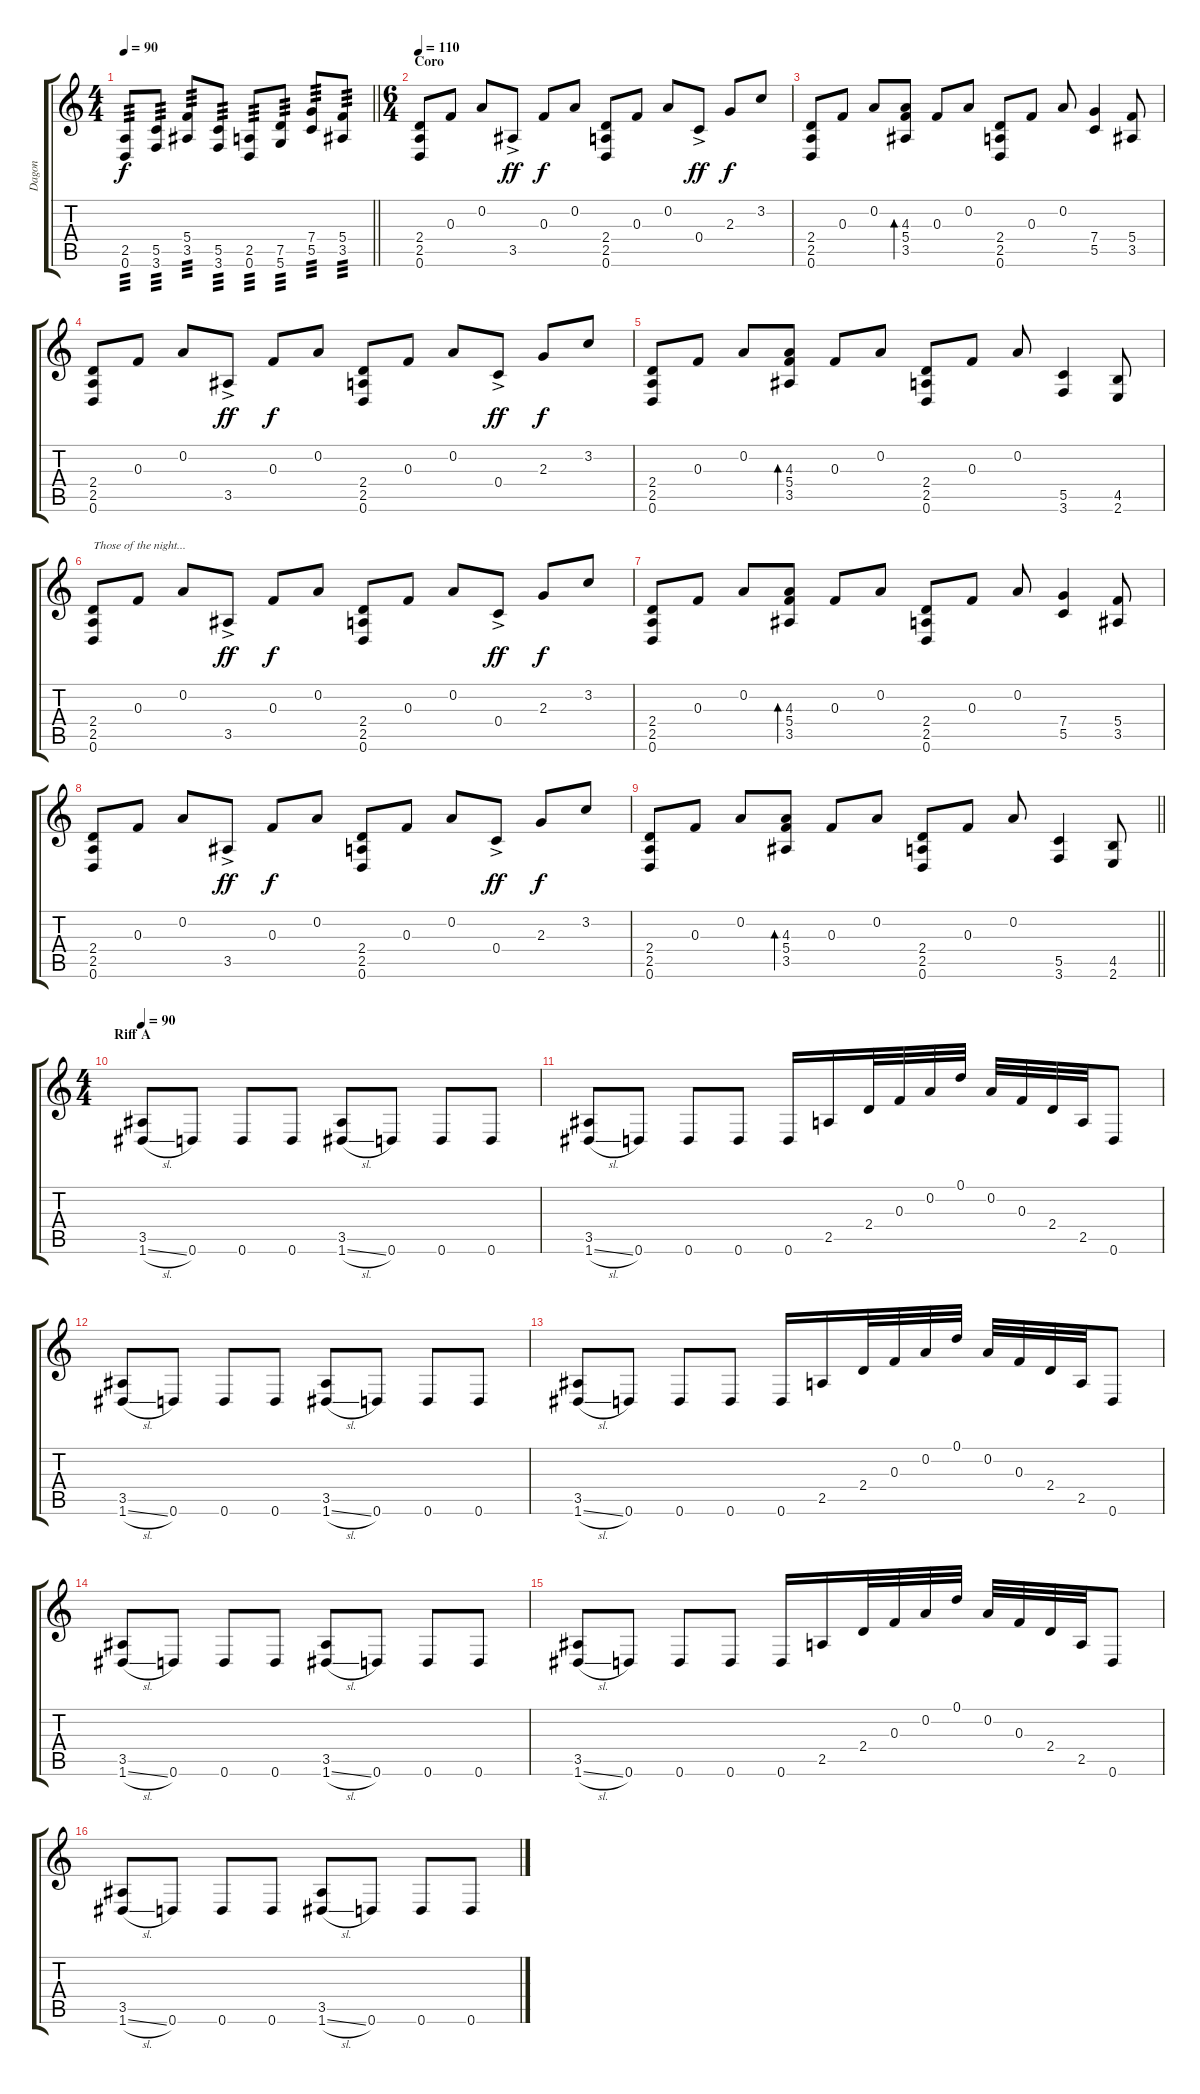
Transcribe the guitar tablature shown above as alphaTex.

\track ("Dagon" "Dagon") {instrument distortionguitar}
\staff {score tabs}
\tuning (D4 A3 F3 C3 G2 D2) {hide}
\ts (4 4)
\tempo 90
\clef g2
\barLineRight lightlight
\ks c
(2.5 0.6).8{tp 3 dy f} (5.5 3.6).8{tp 3} (5.4 3.5).8{tp 3} (5.5 3.6).8{tp 3} (2.5 0.6).8{tp 3} (7.5 5.6).8{tp 3} (7.4 5.5).8{tp 3} (5.4 3.5).8{tp 3} |
\ts (6 4)
\section ("" "Coro")
\tempo 110
(2.4 2.5 0.6).8 0.3.8 0.2.8 3.5{ac}.8{dy ff} 0.3.8{dy f} 0.2.8 (2.4 2.5 0.6).8 0.3.8 0.2.8 0.4{ac}.8{dy ff} 2.3.8{dy f} 3.2.8 |
(2.4 2.5 0.6).8 0.3.8 0.2.8 (4.3 5.4 3.5).8{bd 240} 0.3.8 0.2.8 (2.4 2.5 0.6).8 0.3.8 0.2.8 (7.4 5.5).4 (5.4 3.5).8 |
(2.4 2.5 0.6).8 0.3.8 0.2.8 3.5{ac}.8{dy ff} 0.3.8{dy f} 0.2.8 (2.4 2.5 0.6).8 0.3.8 0.2.8 0.4{ac}.8{dy ff} 2.3.8{dy f} 3.2.8 |
(2.4 2.5 0.6).8 0.3.8 0.2.8 (4.3 5.4 3.5).8{bd 240} 0.3.8 0.2.8 (2.4 2.5 0.6).8 0.3.8 0.2.8 (5.5 3.6).4 (4.5 2.6).8 |
(2.4 2.5 0.6).8{txt "Those of the night..."} 0.3.8 0.2.8 3.5{ac}.8{dy ff} 0.3.8{dy f} 0.2.8 (2.4 2.5 0.6).8 0.3.8 0.2.8 0.4{ac}.8{dy ff} 2.3.8{dy f} 3.2.8 |
(2.4 2.5 0.6).8 0.3.8 0.2.8 (4.3 5.4 3.5).8{bd 240} 0.3.8 0.2.8 (2.4 2.5 0.6).8 0.3.8 0.2.8 (7.4 5.5).4 (5.4 3.5).8 |
(2.4 2.5 0.6).8 0.3.8 0.2.8 3.5{ac}.8{dy ff} 0.3.8{dy f} 0.2.8 (2.4 2.5 0.6).8 0.3.8 0.2.8 0.4{ac}.8{dy ff} 2.3.8{dy f} 3.2.8 |
\barLineRight lightlight
(2.4 2.5 0.6).8 0.3.8 0.2.8 (4.3 5.4 3.5).8{bd 240} 0.3.8 0.2.8 (2.4 2.5 0.6).8 0.3.8 0.2.8 (5.5 3.6).4 (4.5 2.6).8 |
\ts (4 4)
\section ("" "Riff A")
\tempo 90
(3.5 1.6{sl}).8 0.6.8 0.6.8 0.6.8 (3.5 1.6{sl}).8 0.6.8 0.6.8 0.6.8 |
(3.5 1.6{sl}).8 0.6.8 0.6.8 0.6.8 0.6.16 2.5.16 2.4.32 0.3.32 0.2.32 0.1.32 0.2.32 0.3.32 2.4.32 2.5.32 0.6.8 |
(3.5 1.6{sl}).8 0.6.8 0.6.8 0.6.8 (3.5 1.6{sl}).8 0.6.8 0.6.8 0.6.8 |
(3.5 1.6{sl}).8 0.6.8 0.6.8 0.6.8 0.6.16 2.5.16 2.4.32 0.3.32 0.2.32 0.1.32 0.2.32 0.3.32 2.4.32 2.5.32 0.6.8 |
(3.5 1.6{sl}).8 0.6.8 0.6.8 0.6.8 (3.5 1.6{sl}).8 0.6.8 0.6.8 0.6.8 |
(3.5 1.6{sl}).8 0.6.8 0.6.8 0.6.8 0.6.16 2.5.16 2.4.32 0.3.32 0.2.32 0.1.32 0.2.32 0.3.32 2.4.32 2.5.32 0.6.8 |
(3.5 1.6{sl}).8 0.6.8 0.6.8 0.6.8 (3.5 1.6{sl}).8 0.6.8 0.6.8 0.6.8
